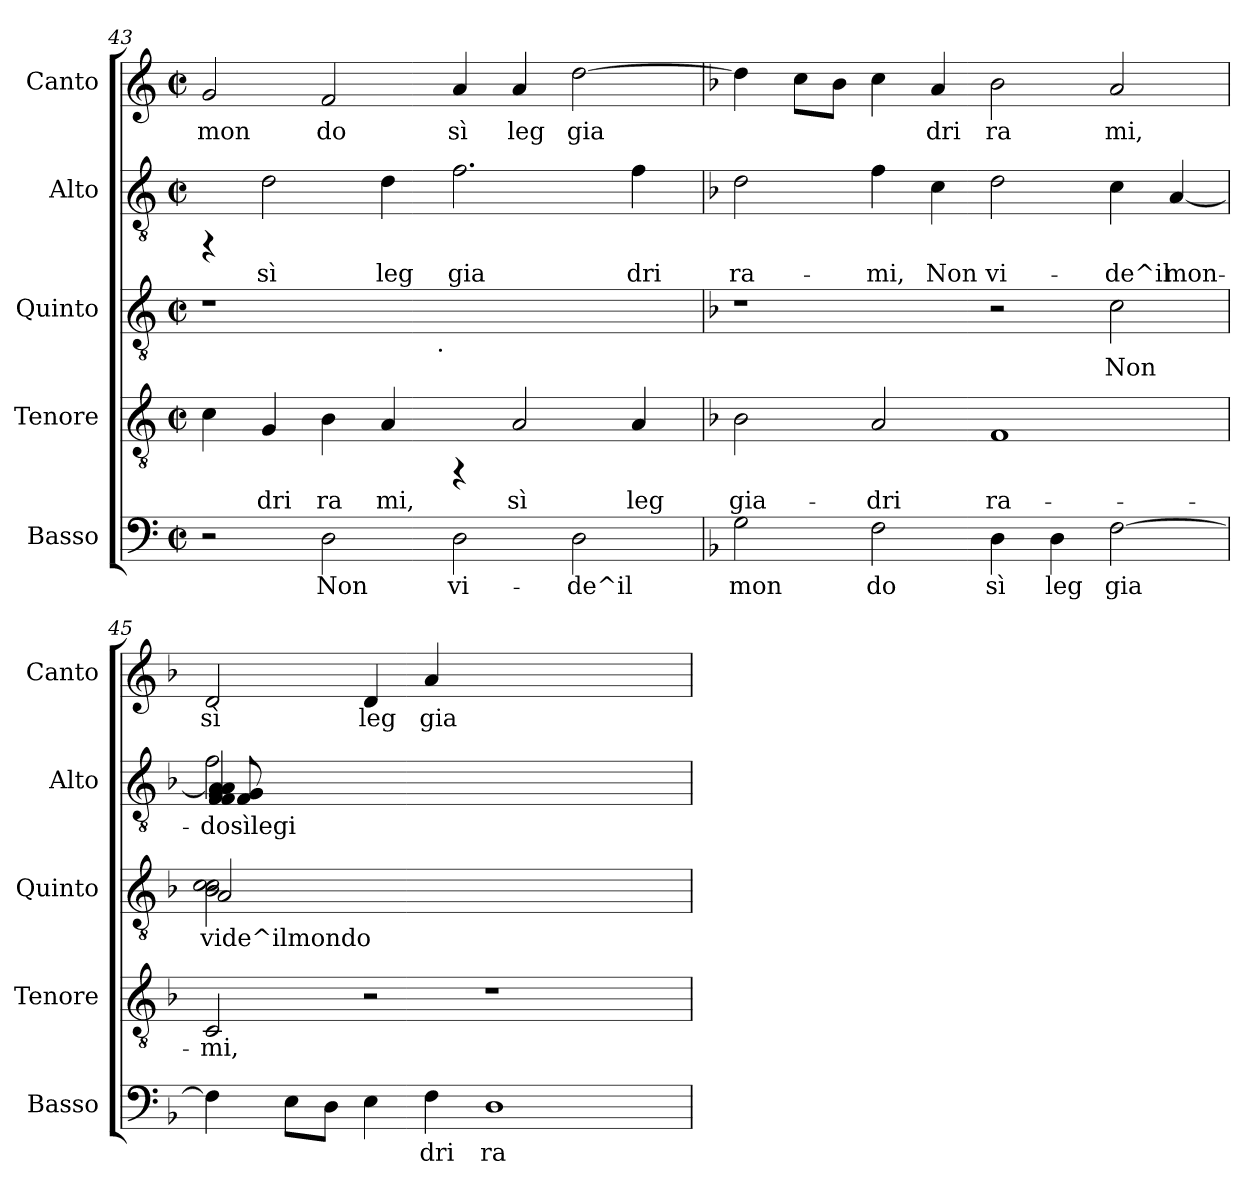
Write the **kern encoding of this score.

**kern	**text	**kern	**text	**kern	**text	**kern	**text	**kern	**text
*part5	*part5	*part4	*part4	*part3	*part3	*part2	*part2	*part1	*part1
*staff5	*staff5	*staff4	*staff4	*staff3	*staff3	*staff2	*staff2	*staff1	*staff1
*I"Basso	*	*I"Tenore	*	*I"Quinto	*	*I"Alto	*	*I"Canto	*
*I'Basso	*	*I'Tenore	*	*I'Quinto	*	*I'Alto	*	*I'Canto	*
*clefF4	*	*clefGv2	*	*clefGv2	*	*clefGv2	*	*clefG2	*
*k[]	*	*k[]	*	*k[]	*	*k[]	*	*k[]	*
*C:	*	*C:	*	*C:	*	*C:	*	*C:	*
*M2/2	*	*M2/2	*	*M2/2	*	*M2/2	*	*M2/2	*
*met(c|)	*	*met(c|)	*	*met(c|)	*	*met(c|)	*	*met(c|)	*
=43	=43	=43	=43	=43	=43	=43	=43	=43	=43
!	!	!	!LO:LY:b:cj	!	!	!	!	!	!LO:LY:b:cj
*	*	*	*	*^	*	*	*	*	*
2r	.	4c\	.	1r	2ryy	.	4rFF	.	2g/	mon
!	!	!	!LO:LY:b:cj	!	!	!	!	!LO:LY:b:cj	!	!
.	.	4G/	dri	.	.	.	2d\	sì	.	.
!	!LO:LY:b:cj	!	!LO:LY:b:cj	!	!	!	!	!	!	!LO:LY:b:cj
2D\	Non	4B\	ra	.	4...ryy	.	.	.	2f/	do
!	!	!	!LO:LY:b:cj	!	!	!	!	!LO:LY:b:cj	!	!
.	.	4A/	mi,	.	.	.	4d\	leg	.	.
!	!	!	!	!	!LO:TX:b:t=.	!	!	!	!	!
.	.	.	.	.	1ryy	.	.	.	.	.
!	!LO:LY:b:cj	!	!	!	!	!	!	!LO:LY:b:cj	!	!LO:LY:b:cj
2D\	vi-	4rFF	.	1ryy	.	.	2.f\	gia	4a/	sì
!	!	!	!LO:LY:b:cj	!	!	!	!	!	!	!LO:LY:b:cj
.	.	2A/	sì	.	.	.	.	.	4a/	leg
!	!LO:LY:b:cj	!	!	!	!	!	!	!	!	!LO:LY:b:cj
2D\	-de^il	.	.	.	.	.	.	.	[<2dd\	gia
!	!	!	!LO:LY:b:cj	!	!	!	!	!LO:LY:b:cj	!	!
.	.	4A/	leg	.	.	.	4f\	dri	.	.
.	.	.	.	.	32ryy	.	.	.	.	.
*	*	*	*	*v	*v	*	*	*	*	*
!!LO:PB:g=z
=44	=44	=44	=44	=44	=44	=44	=44	=44	=44
*k[b-]	*	*k[b-]	*	*k[b-]	*	*k[b-]	*	*k[b-]	*
*F:	*	*F:	*	*F:	*	*F:	*	*F:	*
*	*	*	*	*^	*	*	*	*	*
!	!LO:LY:b:cj	!	!LO:LY:b:cj	!	!	!	!	!LO:LY:b:cj	!	!LO:LY:b:cj
*	*	*	*	*v	*v	*	*	*	*	*
2G\	mon	2B-\	gia-	1r	.	2d\	ra-	4dd\]	.
!	!	!	!	!	!	!	!	!	!LO:LY:b:cj
.	.	.	.	.	.	.	.	8cc\L	.
!	!	!	!	!	!	!	!	!	!LO:LY:b:cj
.	.	.	.	.	.	.	.	8b-\J	.
!	!LO:LY:b:cj	!	!LO:LY:b:cj	!	!	!	!LO:LY:b:cj	!	!LO:LY:b:cj
2F\	do	2A/	-dri	.	.	4f\	-mi,	4cc\	.
!	!	!	!	!	!	!	!LO:LY:b:cj	!	!LO:LY:b:cj
.	.	.	.	.	.	4c\	Non	4a/	dri
!	!LO:LY:b:cj	!	!LO:LY:b:cj	!	!	!	!LO:LY:b:cj	!	!LO:LY:b:cj
4D\	sì	1F	ra-	2r	.	2d\	vi-	2b-\	ra
!	!LO:LY:b:cj	!	!	!	!	!	!	!	!
4D\	leg	.	.	.	.	.	.	.	.
!	!LO:LY:b:cj	!	!	!	!LO:LY:b:cj	!	!LO:LY:b:cj	!	!LO:LY:b:cj
[>2F\	gia	.	.	2c\	-Non	4c\	-de^il	2a/	mi,
!	!	!	!	!	!	!	!LO:LY:b:cj	!	!
.	.	.	.	.	.	[<4A/	mon-	.	.
=45	=45	=45	=45	=45	=45	=45	=45	=45	=45
!	!LO:LY:b:cj	!	!LO:LY:b:cj	!	!LO:LY:b:cj	!	!LO:LY:b:cj	!	!LO:LY:b:cj
*	*	*	*	*^	*	*^	*	*	*
*	*	*	*	*	*	*	*	*^	*	*	*
4F\]	.	2C/	-mi,	2c\ 2c\ 2B-\	2A/	vide^ilmondo	2f\	4A/] 4A/ 4G/ 4F/ 4F/	8G/ 8F/	-dosìlegi	2d/	sì
.	.	.	.	.	.	.	.	.	1.ryy	.	.	.
!	!LO:LY:b:cj	!	!	!	!	!	!	!	!	!	!	!
8E\L	.	.	.	.	.	.	.	1.ryy	.	.	.	.
!	!LO:LY:b:cj	!	!	!	!	!	!	!	!	!	!	!
8D\J	.	.	.	.	.	.	.	.	.	.	.	.
!	!LO:LY:b:cj	!	!	!	!	!	!	!	!	!	!	!LO:LY:b:cj
4E\	.	2r	.	1.ryy	1.ryy	.	1.ryy	.	.	.	4d/	leg
!	!LO:LY:b:cj	!	!	!	!	!	!	!	!	!	!	!LO:LY:b:cj
4F\	dri	.	.	.	.	.	.	.	.	.	4a/	gia
!	!LO:LY:b:cj	!	!	!	!	!	!	!	!	!	!	!
1D	ra	1r	.	.	.	.	.	.	.	.	1ryy	.
.	.	.	.	.	.	.	.	.	4.ryy	.	.	.
.	.	.	.	.	.	.	.	4ryy	.	.	.	.
*	*	*	*	*v	*v	*	*	*	*	*	*	*
*	*	*	*	*	*	*v	*v	*v	*	*	*
=	=	=	=	=	=	=	=	=	=
*-	*-	*-	*-	*-	*-	*-	*-	*-	*-
